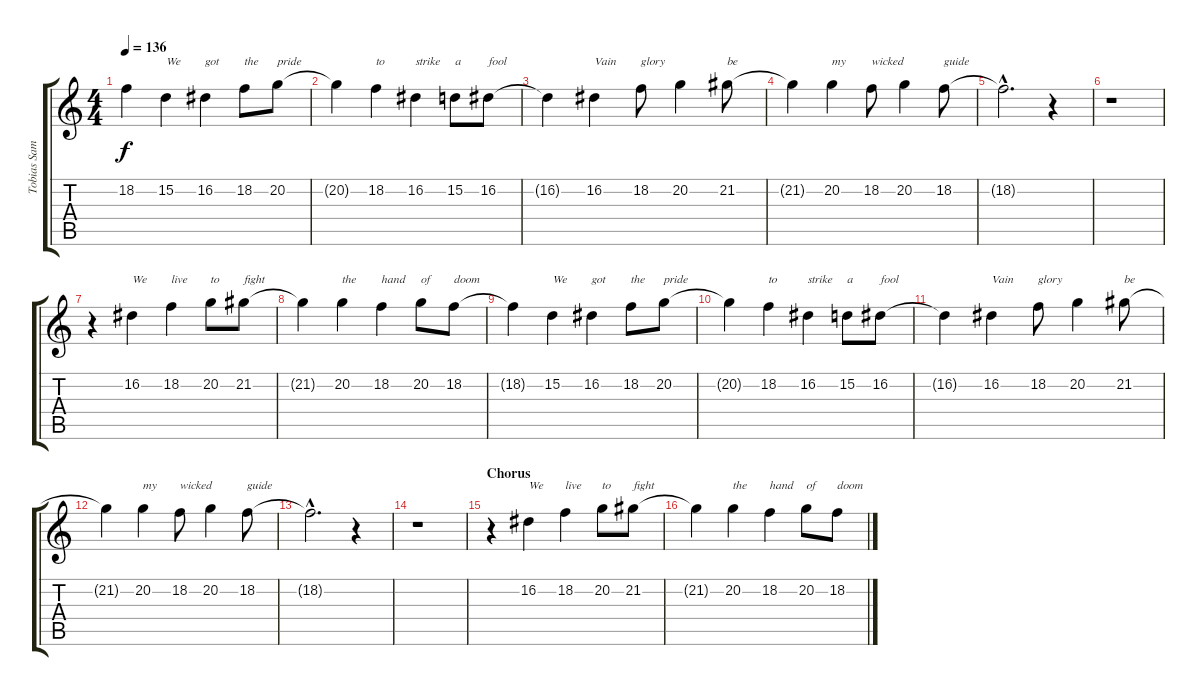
\track ("Tobias Sammet" "Tobias Sam") {instrument lead1square}
\staff {score tabs}
\tuning (E4 B3 G3 D3 A2 E2) {hide}
\ts (4 4)
\tempo 136
\clef g2
\ks c
18.2{t}.4{dy f} 15.2.4{txt "We"} 16.2.4{txt "got"} 18.2.8{txt "the"} 20.2.8{txt "pride"} |
20.2{t}.4 18.2.4{txt "to"} 16.2.4{txt "strike"} 15.2.8{txt "a"} 16.2.8{txt "fool"} |
16.2{t}.4 16.2.4{txt "Vain"} 18.2.8{txt "glory"} 20.2.4 21.2.8{txt "be"} |
21.2{t}.4 20.2.4{txt "my"} 18.2.8{txt "wicked"} 20.2.4 18.2.8{txt "guide"} |
18.2{hac t}.2{d} r.4 |
r.1 |
r.4 16.2.4{txt "We"} 18.2.4{txt "live"} 20.2.8{txt "to"} 21.2.8{txt "fight"} |
21.2{t}.4 20.2.4{txt "the"} 18.2.4{txt "hand"} 20.2.8{txt "of"} 18.2.8{txt "doom"} |
18.2{t}.4 15.2.4{txt "We"} 16.2.4{txt "got"} 18.2.8{txt "the"} 20.2.8{txt "pride"} |
20.2{t}.4 18.2.4{txt "to"} 16.2.4{txt "strike"} 15.2.8{txt "a"} 16.2.8{txt "fool"} |
16.2{t}.4 16.2.4{txt "Vain"} 18.2.8{txt "glory"} 20.2.4 21.2.8{txt "be"} |
21.2{t}.4 20.2.4{txt "my"} 18.2.8{txt "wicked"} 20.2.4 18.2.8{txt "guide"} |
18.2{hac t}.2{d} r.4 |
r.1 |
\section ("" "Chorus")
r.4 16.2.4{txt "We"} 18.2.4{txt "live"} 20.2.8{txt "to"} 21.2.8{txt "fight"} |
21.2{t}.4 20.2.4{txt "the"} 18.2.4{txt "hand"} 20.2.8{txt "of"} 18.2.8{txt "doom"}
